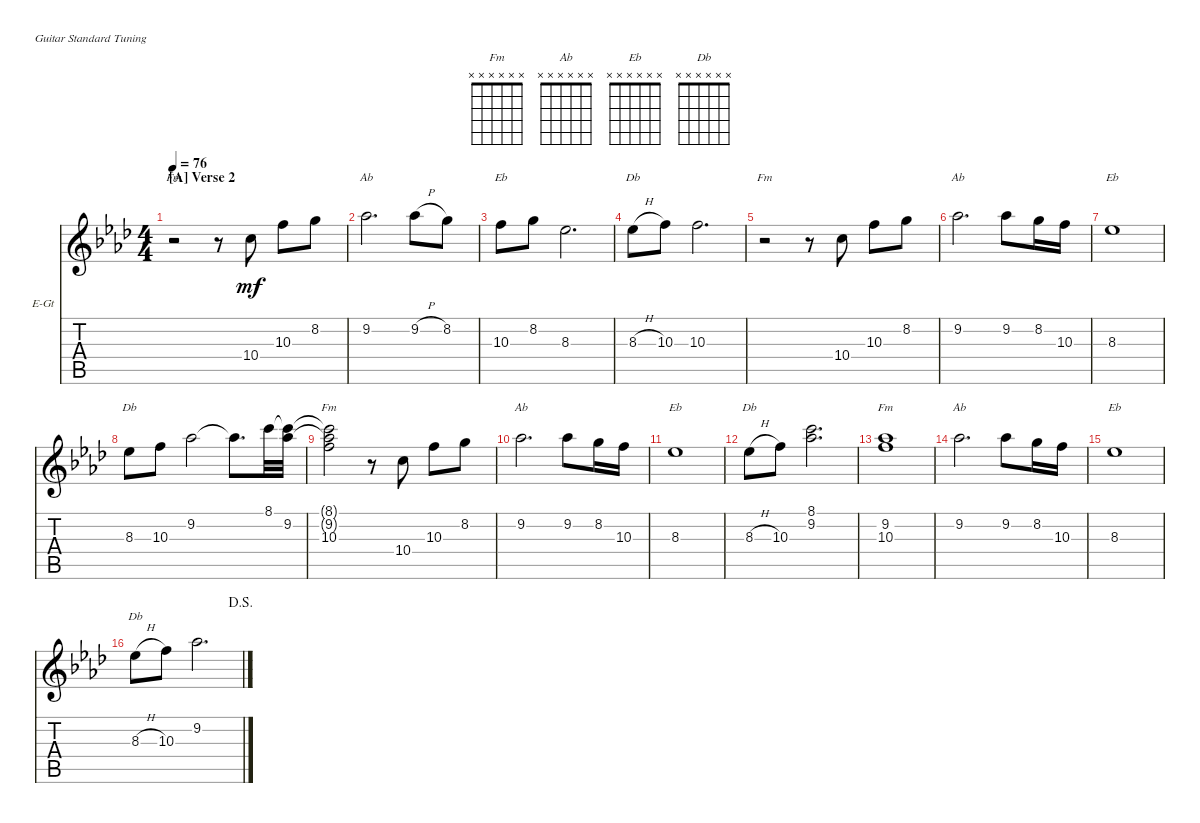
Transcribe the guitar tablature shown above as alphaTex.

\defaultSystemsLayout 4
\bracketExtendMode nobrackets
\firstSystemTrackNameOrientation horizontal
\otherSystemsTrackNameOrientation horizontal
\track ("Clean guitar" "E-Gt") {instrument electricguitarclean}
\staff {score tabs}
\tuning (E4 B3 G3 D3 A2 E2)
\chord ("Fm" x x x x x x)
\chord ("Ab" x x x x x x)
\chord ("Eb" x x x x x x)
\chord ("Db" x x x x x x)
\ts (4 4)
\section ("A" "Verse 2")
\tempo 76
\clef g2
\ks ab
r.2{ch "Fm" dy f} r.8 10.4.8{dy mf} 10.3.8 8.2.8 |
9.2.2{d ch "Ab"} 9.2{h}.8 8.2.8 |
10.3.8{ch "Eb"} 8.2.8 8.3.2{d} |
8.3{h}.8{ch "Db"} 10.3.8 10.3.2{d} |
r.2{ch "Fm"} r.8 10.4.8 10.3.8 8.2.8 |
9.2.2{d ch "Ab"} 9.2.8 8.2.16 10.3.16 |
8.3.1{ch "Eb"} |
8.3.8{ch "Db"} 10.3.8 9.2.2 9.2{t}.8{d} 8.1.32 (9.2 8.1{t}).32 |
(9.2{t} 10.3 8.1{t}).2{ch "Fm"} r.8 10.4.8 10.3.8 8.2.8 |
9.2.2{d ch "Ab"} 9.2.8 8.2.16 10.3.16 |
8.3.1{ch "Eb"} |
8.3{h}.8{ch "Db"} 10.3.8 (8.1 9.2).2{d} |
(9.2 10.3).1{ch "Fm"} |
9.2.2{d ch "Ab"} 9.2.8 8.2.16 10.3.16 |
8.3.1{ch "Eb"} |
\jump dalsegno
8.3{h}.8{ch "Db"} 10.3.8 9.2.2{d}
